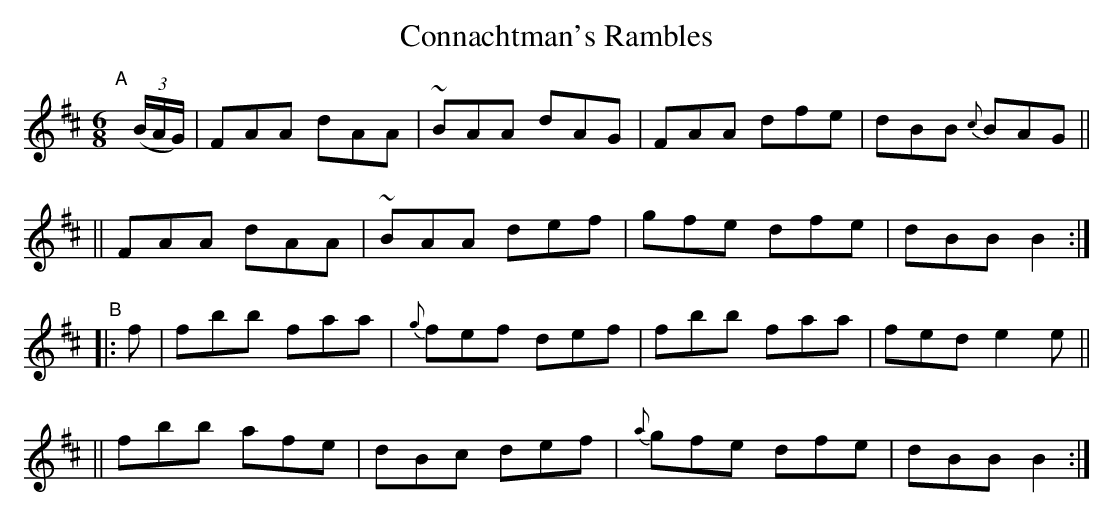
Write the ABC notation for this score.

X:1
T: Connachtman's Rambles
M: 6/8
L: 1/8
K: D	% and Bm
"^A"[|] (3(B/A/G/) \
|  FAA dAA | ~BAA dAG | FAA dfe | dBB {c}BAG ||
|| FAA dAA | ~BAA def | gfe dfe | dBB B2 :|
"^B"|: f \
|  fbb faa | {g}fef def | fbb faa | fed e2e ||
|| fbb afe | dBc def | {a}gfe dfe | dBB B2 :|
